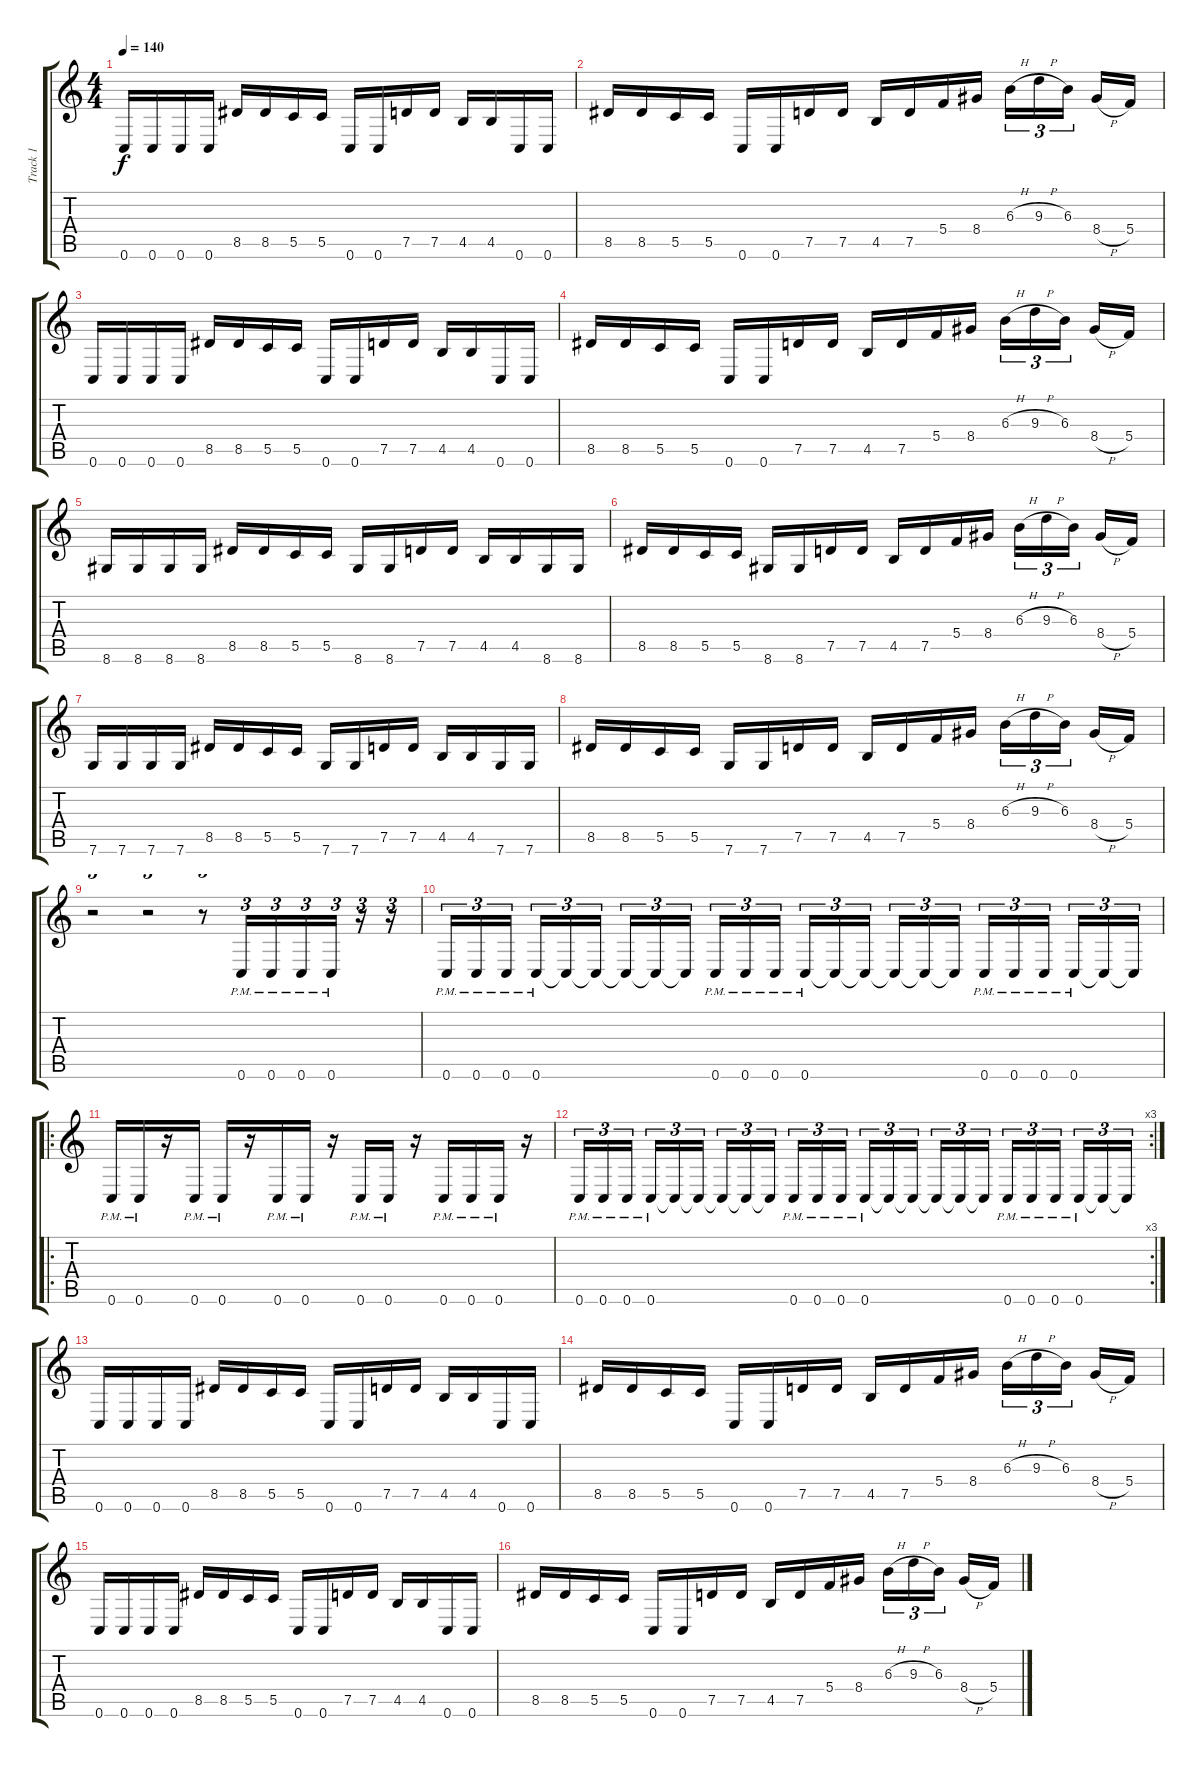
\track ("Track 1" "Track 1") {instrument overdrivenguitar}
\staff {score tabs}
\tuning (D4 A3 F3 C3 G2 C2) {hide}
\ts (4 4)
\tempo 140
\clef g2
\ks c
0.6.16{dy f} 0.6.16 0.6.16 0.6.16 8.5.16 8.5.16 5.5.16 5.5.16 0.6.16 0.6.16 7.5.16 7.5.16 4.5.16 4.5.16 0.6.16 0.6.16 |
8.5.16 8.5.16 5.5.16 5.5.16 0.6.16 0.6.16 7.5.16 7.5.16 4.5.16 7.5.16 5.4.16 8.4.16 6.3{h}.16{tu (3 2)} 9.3{h}.16{tu (3 2)} 6.3.16{tu (3 2) beam splitsecondary} 8.4{h}.16 5.4.16 |
0.6.16 0.6.16 0.6.16 0.6.16 8.5.16 8.5.16 5.5.16 5.5.16 0.6.16 0.6.16 7.5.16 7.5.16 4.5.16 4.5.16 0.6.16 0.6.16 |
8.5.16 8.5.16 5.5.16 5.5.16 0.6.16 0.6.16 7.5.16 7.5.16 4.5.16 7.5.16 5.4.16 8.4.16 6.3{h}.16{tu (3 2)} 9.3{h}.16{tu (3 2)} 6.3.16{tu (3 2) beam splitsecondary} 8.4{h}.16 5.4.16 |
8.6.16 8.6.16 8.6.16 8.6.16 8.5.16 8.5.16 5.5.16 5.5.16 8.6.16 8.6.16 7.5.16 7.5.16 4.5.16 4.5.16 8.6.16 8.6.16 |
8.5.16 8.5.16 5.5.16 5.5.16 8.6.16 8.6.16 7.5.16 7.5.16 4.5.16 7.5.16 5.4.16 8.4.16 6.3{h}.16{tu (3 2)} 9.3{h}.16{tu (3 2)} 6.3.16{tu (3 2) beam splitsecondary} 8.4{h}.16 5.4.16 |
7.6.16 7.6.16 7.6.16 7.6.16 8.5.16 8.5.16 5.5.16 5.5.16 7.6.16 7.6.16 7.5.16 7.5.16 4.5.16 4.5.16 7.6.16 7.6.16 |
8.5.16 8.5.16 5.5.16 5.5.16 7.6.16 7.6.16 7.5.16 7.5.16 4.5.16 7.5.16 5.4.16 8.4.16 6.3{h}.16{tu (3 2)} 9.3{h}.16{tu (3 2)} 6.3.16{tu (3 2) beam splitsecondary} 8.4{h}.16 5.4.16 |
r.2{tu (3 2)} r.2{tu (3 2)} r.8{tu (3 2)} 0.6{pm}.16{tu (3 2)} 0.6{pm}.16{tu (3 2)} 0.6{pm}.16{tu (3 2)} 0.6{pm}.16{tu (3 2)} r.16{tu (3 2)} r.16{tu (3 2)} |
0.6{pm}.16{tu (3 2)} 0.6{pm}.16{tu (3 2)} 0.6{pm}.16{tu (3 2) beam splitsecondary} 0.6{pm}.16{tu (3 2)} 0.6{t}.16{tu (3 2)} 0.6{t}.16{tu (3 2)} 0.6{t}.16{tu (3 2)} 0.6{t}.16{tu (3 2)} 0.6{t}.16{tu (3 2) beam splitsecondary} 0.6{pm}.16{tu (3 2)} 0.6{pm}.16{tu (3 2)} 0.6{pm}.16{tu (3 2)} 0.6{pm}.16{tu (3 2)} 0.6{t}.16{tu (3 2)} 0.6{t}.16{tu (3 2) beam splitsecondary} 0.6{t}.16{tu (3 2)} 0.6{t}.16{tu (3 2)} 0.6{t}.16{tu (3 2)} 0.6{pm}.16{tu (3 2)} 0.6{pm}.16{tu (3 2)} 0.6{pm}.16{tu (3 2) beam splitsecondary} 0.6{pm}.16{tu (3 2)} 0.6{t}.16{tu (3 2)} 0.6{t}.16{tu (3 2)} |
\ro
0.6{pm}.16 0.6{pm}.16 r.16 0.6{pm}.16 0.6{pm}.16 r.16 0.6{pm}.16 0.6{pm}.16 r.16 0.6{pm}.16 0.6{pm}.16 r.16 0.6{pm}.16 0.6{pm}.16 0.6{pm}.16 r.16 |
\rc 3
0.6{pm}.16{tu (3 2)} 0.6{pm}.16{tu (3 2)} 0.6{pm}.16{tu (3 2) beam splitsecondary} 0.6{pm}.16{tu (3 2)} 0.6{t}.16{tu (3 2)} 0.6{t}.16{tu (3 2)} 0.6{t}.16{tu (3 2)} 0.6{t}.16{tu (3 2)} 0.6{t}.16{tu (3 2) beam splitsecondary} 0.6{pm}.16{tu (3 2)} 0.6{pm}.16{tu (3 2)} 0.6{pm}.16{tu (3 2)} 0.6{pm}.16{tu (3 2)} 0.6{t}.16{tu (3 2)} 0.6{t}.16{tu (3 2) beam splitsecondary} 0.6{t}.16{tu (3 2)} 0.6{t}.16{tu (3 2)} 0.6{t}.16{tu (3 2)} 0.6{pm}.16{tu (3 2)} 0.6{pm}.16{tu (3 2)} 0.6{pm}.16{tu (3 2) beam splitsecondary} 0.6{pm}.16{tu (3 2)} 0.6{t}.16{tu (3 2)} 0.6{t}.16{tu (3 2)} |
0.6.16 0.6.16 0.6.16 0.6.16 8.5.16 8.5.16 5.5.16 5.5.16 0.6.16 0.6.16 7.5.16 7.5.16 4.5.16 4.5.16 0.6.16 0.6.16 |
8.5.16 8.5.16 5.5.16 5.5.16 0.6.16 0.6.16 7.5.16 7.5.16 4.5.16 7.5.16 5.4.16 8.4.16 6.3{h}.16{tu (3 2)} 9.3{h}.16{tu (3 2)} 6.3.16{tu (3 2) beam splitsecondary} 8.4{h}.16 5.4.16 |
0.6.16 0.6.16 0.6.16 0.6.16 8.5.16 8.5.16 5.5.16 5.5.16 0.6.16 0.6.16 7.5.16 7.5.16 4.5.16 4.5.16 0.6.16 0.6.16 |
8.5.16 8.5.16 5.5.16 5.5.16 0.6.16 0.6.16 7.5.16 7.5.16 4.5.16 7.5.16 5.4.16 8.4.16 6.3{h}.16{tu (3 2)} 9.3{h}.16{tu (3 2)} 6.3.16{tu (3 2) beam splitsecondary} 8.4{h}.16 5.4.16
